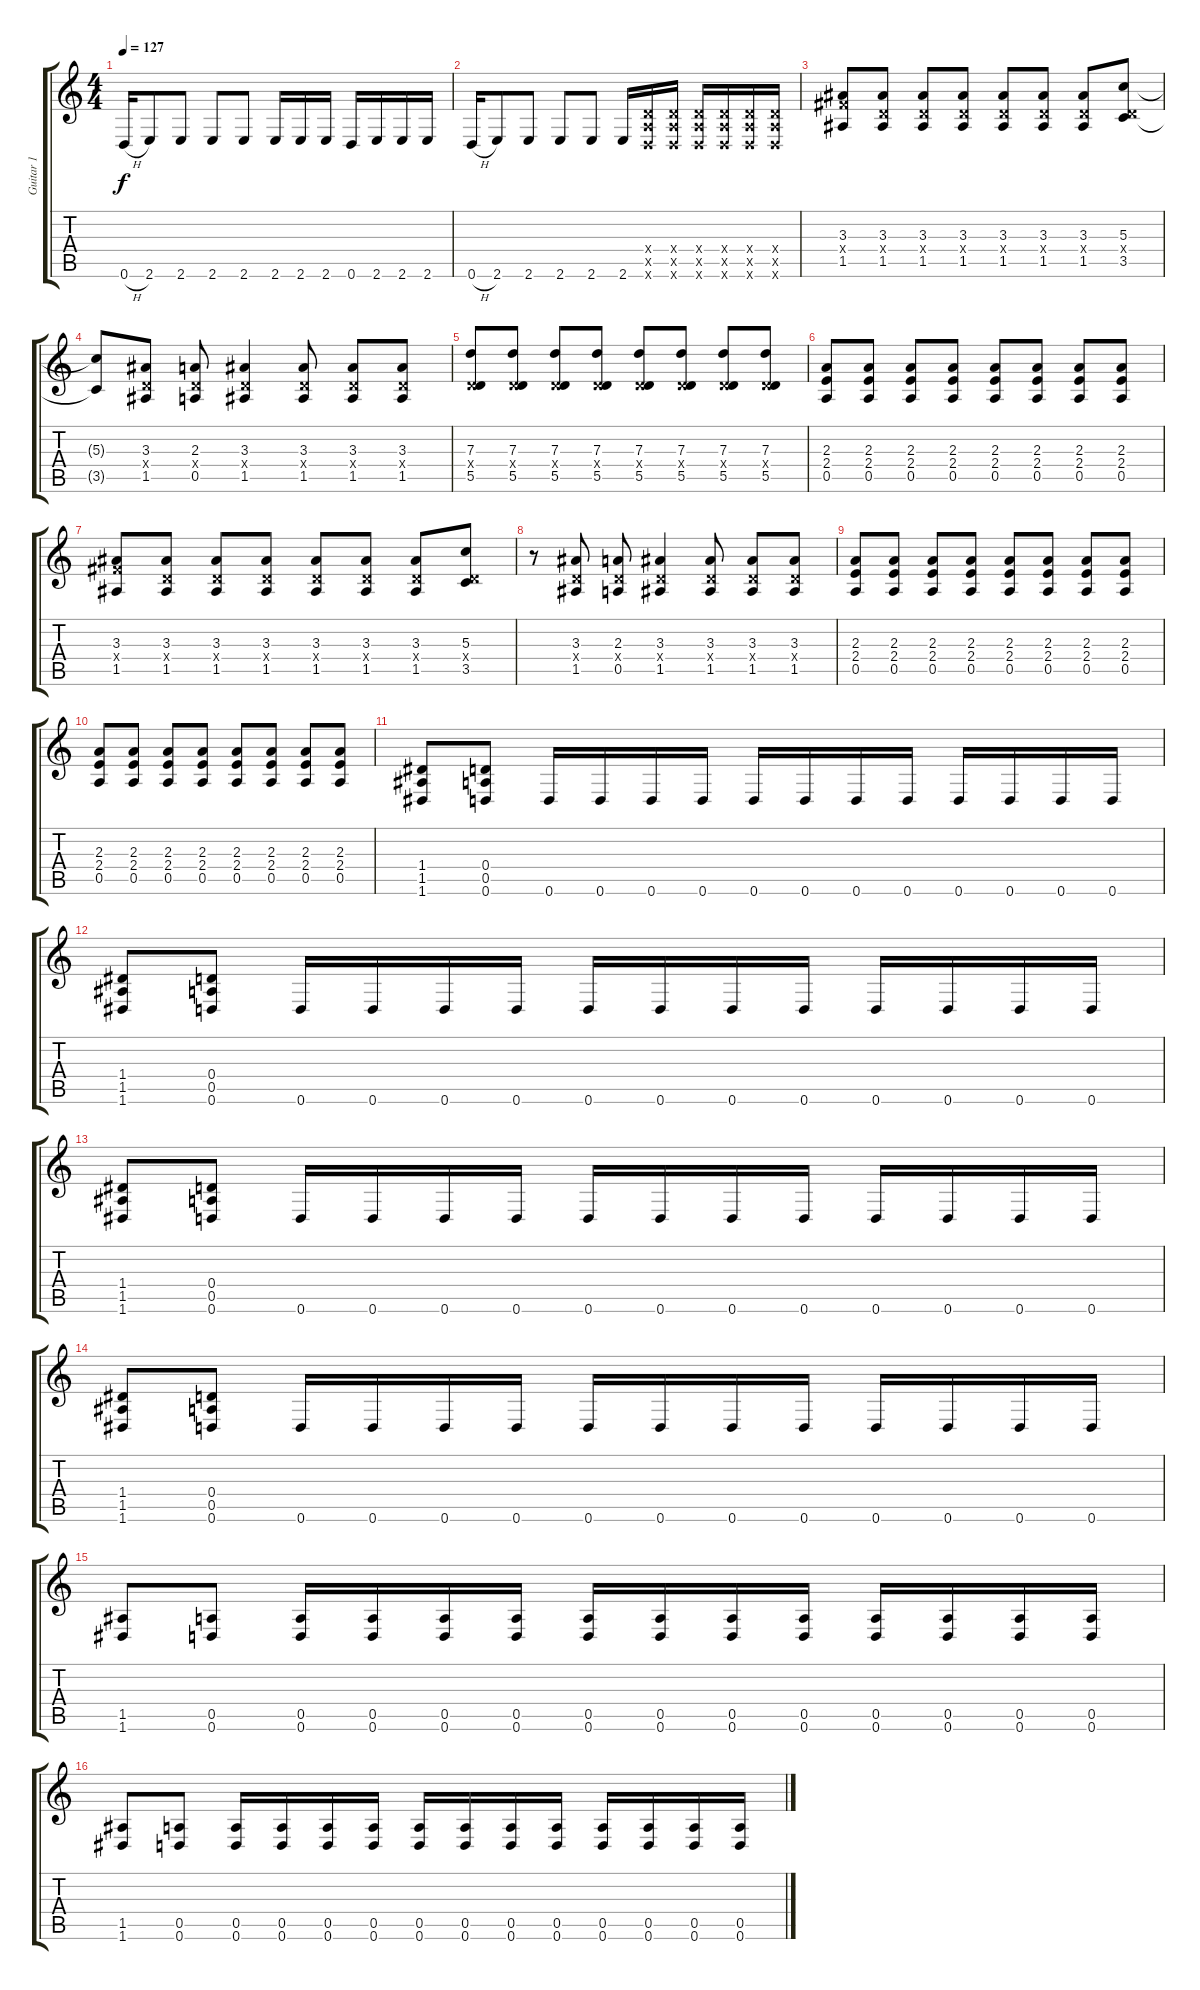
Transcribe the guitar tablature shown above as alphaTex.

\track ("Guitar 1" "Guitar 1") {instrument distortionguitar}
\staff {score tabs}
\tuning (E4 B3 G3 D3 A2 D2) {hide}
\ts (4 4)
\tempo 127
\clef g2
\ks c
0.6{h}.16{dy f} 2.6.8 2.6.8 2.6.8 2.6.8 2.6.16 2.6.16 2.6.16 0.6.16 2.6.16 2.6.16 2.6.16 |
0.6{h}.16 2.6.8 2.6.8 2.6.8 2.6.8 2.6.16 (0.4{x} 0.5{x} 0.6{x}).16 (0.4{x} 0.5{x} 0.6{x}).16 (0.4{x} 0.5{x} 0.6{x}).16 (0.4{x} 0.5{x} 0.6{x}).16 (0.4{x} 0.5{x} 0.6{x}).16 (0.4{x} 0.5{x} 0.6{x}).16 |
(3.3 4.4{x} 1.5).8 (3.3 0.4{x} 1.5).8 (3.3 0.4{x} 1.5).8 (3.3 0.4{x} 1.5).8 (3.3 0.4{x} 1.5).8 (3.3 0.4{x} 1.5).8 (3.3 0.4{x} 1.5).8 (5.3 0.4{x} 3.5).8 |
(5.3{t} 3.5{t}).8 (3.3 0.4{x} 1.5).8 (2.3 0.4{x} 0.5).8 (3.3 0.4{x} 1.5).4 (3.3 0.4{x} 1.5).8 (3.3 0.4{x} 1.5).8 (3.3 0.4{x} 1.5).8 |
(7.3 0.4{x} 5.5).8 (7.3 0.4{x} 5.5).8 (7.3 0.4{x} 5.5).8 (7.3 0.4{x} 5.5).8 (7.3 0.4{x} 5.5).8 (7.3 0.4{x} 5.5).8 (7.3 0.4{x} 5.5).8 (7.3 0.4{x} 5.5).8 |
(2.3 2.4 0.5).8 (2.3 2.4 0.5).8 (2.3 2.4 0.5).8 (2.3 2.4 0.5).8 (2.3 2.4 0.5).8 (2.3 2.4 0.5).8 (2.3 2.4 0.5).8 (2.3 2.4 0.5).8 |
(3.3 4.4{x} 1.5).8 (3.3 0.4{x} 1.5).8 (3.3 0.4{x} 1.5).8 (3.3 0.4{x} 1.5).8 (3.3 0.4{x} 1.5).8 (3.3 0.4{x} 1.5).8 (3.3 0.4{x} 1.5).8 (5.3 0.4{x} 3.5).8 |
r.8 (3.3 0.4{x} 1.5).8 (2.3 0.4{x} 0.5).8 (3.3 0.4{x} 1.5).4 (3.3 0.4{x} 1.5).8 (3.3 0.4{x} 1.5).8 (3.3 0.4{x} 1.5).8 |
(2.3 2.4 0.5).8 (2.3 2.4 0.5).8 (2.3 2.4 0.5).8 (2.3 2.4 0.5).8 (2.3 2.4 0.5).8 (2.3 2.4 0.5).8 (2.3 2.4 0.5).8 (2.3 2.4 0.5).8 |
(2.3 2.4 0.5).8 (2.3 2.4 0.5).8 (2.3 2.4 0.5).8 (2.3 2.4 0.5).8 (2.3 2.4 0.5).8 (2.3 2.4 0.5).8 (2.3 2.4 0.5).8 (2.3 2.4 0.5).8 |
(1.4 1.5 1.6).8 (0.4 0.5 0.6).8 0.6.16 0.6.16 0.6.16 0.6.16 0.6.16 0.6.16 0.6.16 0.6.16 0.6.16 0.6.16 0.6.16 0.6.16 |
(1.4 1.5 1.6).8 (0.4 0.5 0.6).8 0.6.16 0.6.16 0.6.16 0.6.16 0.6.16 0.6.16 0.6.16 0.6.16 0.6.16 0.6.16 0.6.16 0.6.16 |
(1.4 1.5 1.6).8 (0.4 0.5 0.6).8 0.6.16 0.6.16 0.6.16 0.6.16 0.6.16 0.6.16 0.6.16 0.6.16 0.6.16 0.6.16 0.6.16 0.6.16 |
(1.4 1.5 1.6).8 (0.4 0.5 0.6).8 0.6.16 0.6.16 0.6.16 0.6.16 0.6.16 0.6.16 0.6.16 0.6.16 0.6.16 0.6.16 0.6.16 0.6.16 |
(1.5 1.6).8 (0.5 0.6).8 (0.5 0.6).16 (0.5 0.6).16 (0.5 0.6).16 (0.5 0.6).16 (0.5 0.6).16 (0.5 0.6).16 (0.5 0.6).16 (0.5 0.6).16 (0.5 0.6).16 (0.5 0.6).16 (0.5 0.6).16 (0.5 0.6).16 |
(1.5 1.6).8 (0.5 0.6).8 (0.5 0.6).16 (0.5 0.6).16 (0.5 0.6).16 (0.5 0.6).16 (0.5 0.6).16 (0.5 0.6).16 (0.5 0.6).16 (0.5 0.6).16 (0.5 0.6).16 (0.5 0.6).16 (0.5 0.6).16 (0.5 0.6).16
